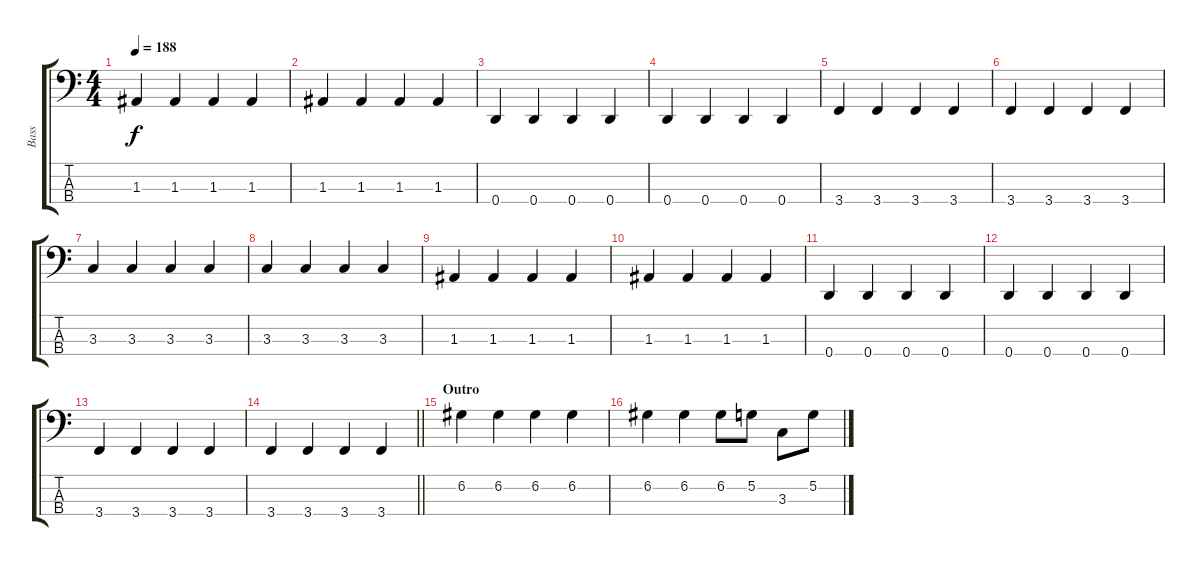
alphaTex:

\track ("Bass" "Bass") {instrument electricbasspick}
\staff {score tabs}
\tuning (G2 D2 A1 D1) {hide}
\ts (4 4)
\tempo 188
\clef f4
\ks c
1.3.4{dy f} 1.3.4 1.3.4 1.3.4 |
1.3.4 1.3.4 1.3.4 1.3.4 |
0.4.4 0.4.4 0.4.4 0.4.4 |
0.4.4 0.4.4 0.4.4 0.4.4 |
3.4.4 3.4.4 3.4.4 3.4.4 |
3.4.4 3.4.4 3.4.4 3.4.4 |
3.3.4 3.3.4 3.3.4 3.3.4 |
3.3.4 3.3.4 3.3.4 3.3.4 |
1.3.4 1.3.4 1.3.4 1.3.4 |
1.3.4 1.3.4 1.3.4 1.3.4 |
0.4.4 0.4.4 0.4.4 0.4.4 |
0.4.4 0.4.4 0.4.4 0.4.4 |
3.4.4 3.4.4 3.4.4 3.4.4 |
\barLineRight lightlight
3.4.4 3.4.4 3.4.4 3.4.4 |
\section ("" "Outro")
6.2.4 6.2.4 6.2.4 6.2.4 |
6.2.4 6.2.4 6.2.8 5.2.8 3.3.8 5.2.8
